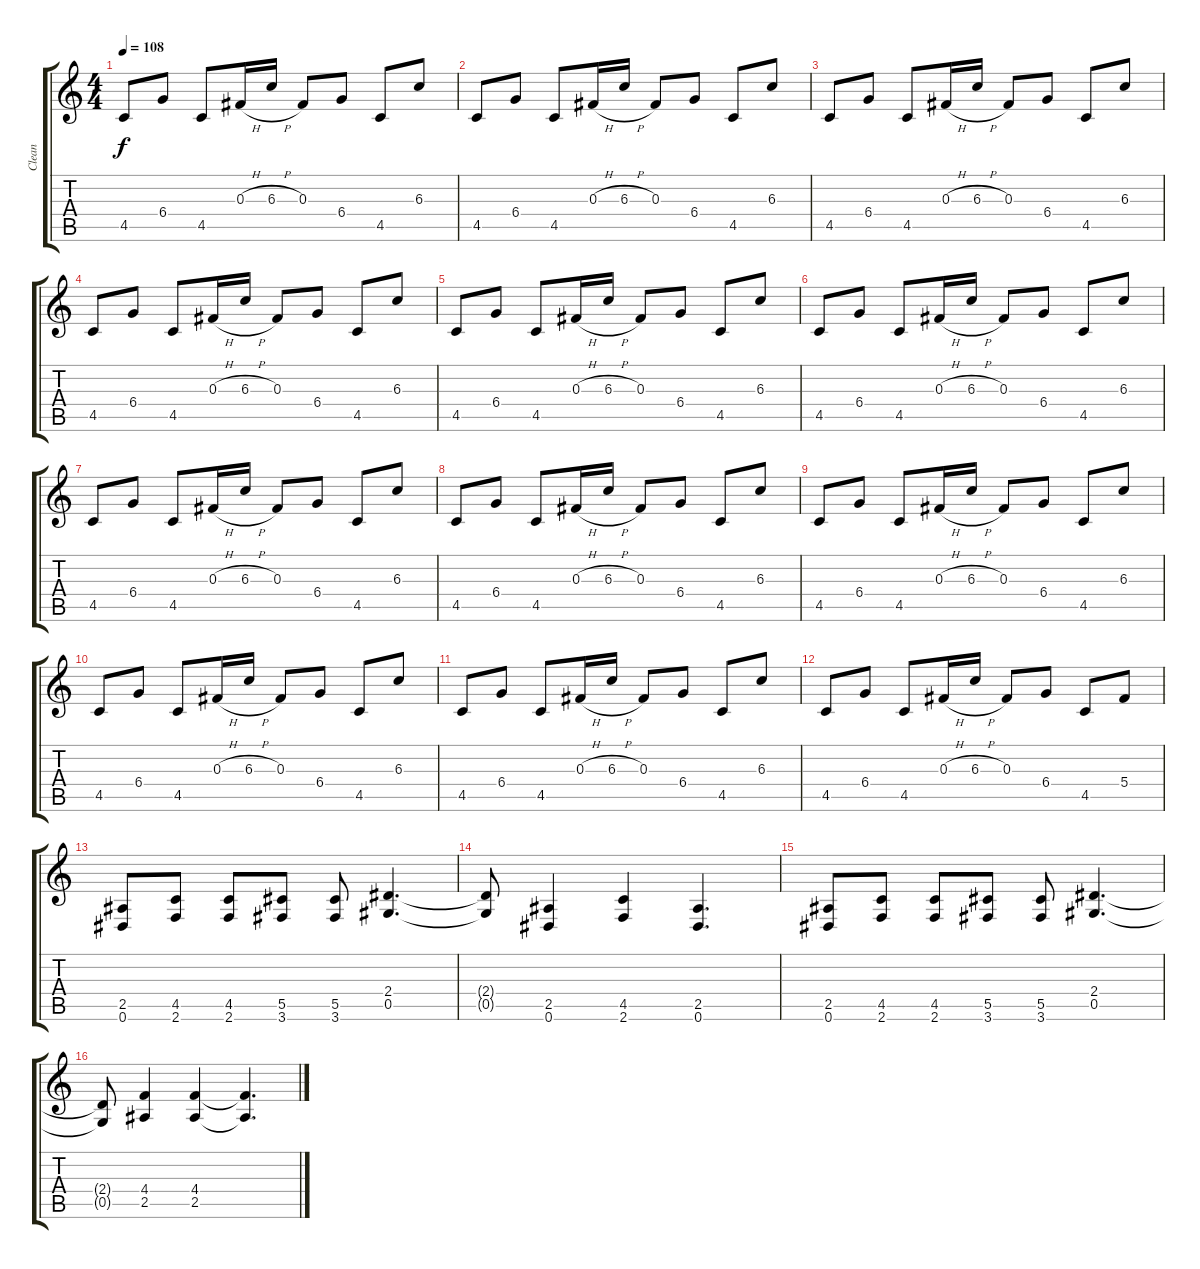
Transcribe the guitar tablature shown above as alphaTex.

\track ("Clean" "Clean") {instrument electricguitarjazz}
\staff {score tabs}
\tuning (Eb4 Bb3 Gb3 Db3 Ab2 Eb2) {hide}
\ts (4 4)
\tempo 108
\clef g2
\ks c
4.5.8{dy f} 6.4.8 4.5.8 0.3{h}.16 6.3{h}.16 0.3.8 6.4.8 4.5.8 6.3.8 |
4.5.8 6.4.8 4.5.8 0.3{h}.16 6.3{h}.16 0.3.8 6.4.8 4.5.8 6.3.8 |
4.5.8 6.4.8 4.5.8 0.3{h}.16 6.3{h}.16 0.3.8 6.4.8 4.5.8 6.3.8 |
4.5.8 6.4.8 4.5.8 0.3{h}.16 6.3{h}.16 0.3.8 6.4.8 4.5.8 6.3.8 |
4.5.8 6.4.8 4.5.8 0.3{h}.16 6.3{h}.16 0.3.8 6.4.8 4.5.8 6.3.8 |
4.5.8 6.4.8 4.5.8 0.3{h}.16 6.3{h}.16 0.3.8 6.4.8 4.5.8 6.3.8 |
4.5.8 6.4.8 4.5.8 0.3{h}.16 6.3{h}.16 0.3.8 6.4.8 4.5.8 6.3.8 |
4.5.8 6.4.8 4.5.8 0.3{h}.16 6.3{h}.16 0.3.8 6.4.8 4.5.8 6.3.8 |
4.5.8 6.4.8 4.5.8 0.3{h}.16 6.3{h}.16 0.3.8 6.4.8 4.5.8 6.3.8 |
4.5.8 6.4.8 4.5.8 0.3{h}.16 6.3{h}.16 0.3.8 6.4.8 4.5.8 6.3.8 |
4.5.8 6.4.8 4.5.8 0.3{h}.16 6.3{h}.16 0.3.8 6.4.8 4.5.8 6.3.8 |
4.5.8 6.4.8 4.5.8 0.3{h}.16 6.3{h}.16 0.3.8 6.4.8 4.5.8 5.4.8 |
(2.5 0.6).8 (4.5 2.6).8 (4.5 2.6).8 (5.5 3.6).8 (5.5 3.6).8 (2.4 0.5).4{d} |
(2.4{t} 0.5{t}).8 (2.5 0.6).4 (4.5 2.6).4 (2.5 0.6).4{d} |
(2.5 0.6).8 (4.5 2.6).8 (4.5 2.6).8 (5.5 3.6).8 (5.5 3.6).8 (2.4 0.5).4{d} |
(2.4{t} 0.5{t}).8 (4.4 2.5).4 (4.4 2.5).4 (4.4{t} 2.5{t}).4{d}
